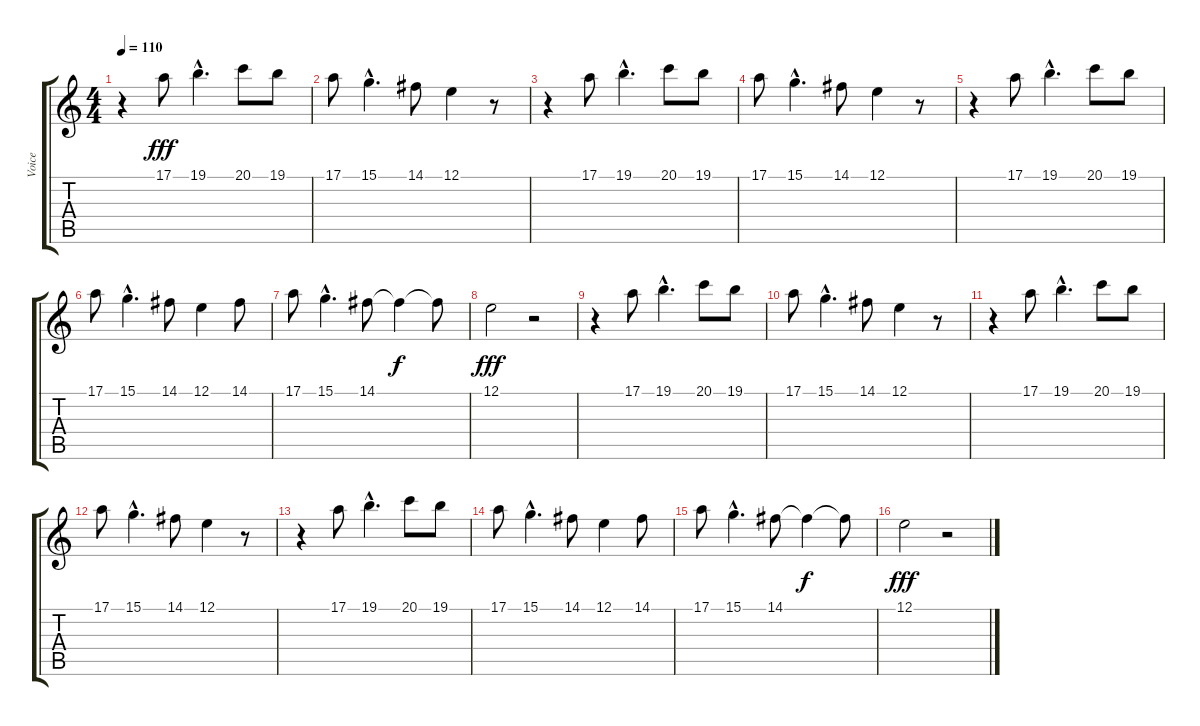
\track ("Voice" "Voice") {instrument choiraahs}
\staff {score tabs}
\tuning (E4 B3 G3 D3 A2 E2) {hide}
\ts (4 4)
\tempo 110
\clef g2
\ks c
r.4{dy fff} 17.1.8 19.1{hac}.4{d} 20.1.8 19.1.8 |
17.1.8 15.1{hac}.4{d} 14.1.8 12.1.4 r.8 |
r.4 17.1.8 19.1{hac}.4{d} 20.1.8 19.1.8 |
17.1.8 15.1{hac}.4{d} 14.1.8 12.1.4 r.8 |
r.4 17.1.8 19.1{hac}.4{d} 20.1.8 19.1.8 |
17.1.8 15.1{hac}.4{d} 14.1.8 12.1.4 14.1.8 |
17.1.8 15.1{hac}.4{d} 14.1.8 14.1{t}.4{dy f} 14.1{t}.8 |
12.1.2{dy fff} r.2 |
r.4 17.1.8 19.1{hac}.4{d} 20.1.8 19.1.8 |
17.1.8 15.1{hac}.4{d} 14.1.8 12.1.4 r.8 |
r.4 17.1.8 19.1{hac}.4{d} 20.1.8 19.1.8 |
17.1.8 15.1{hac}.4{d} 14.1.8 12.1.4 r.8 |
r.4 17.1.8 19.1{hac}.4{d} 20.1.8 19.1.8 |
17.1.8 15.1{hac}.4{d} 14.1.8 12.1.4 14.1.8 |
17.1.8 15.1{hac}.4{d} 14.1.8 14.1{t}.4{dy f} 14.1{t}.8 |
12.1.2{dy fff} r.2
